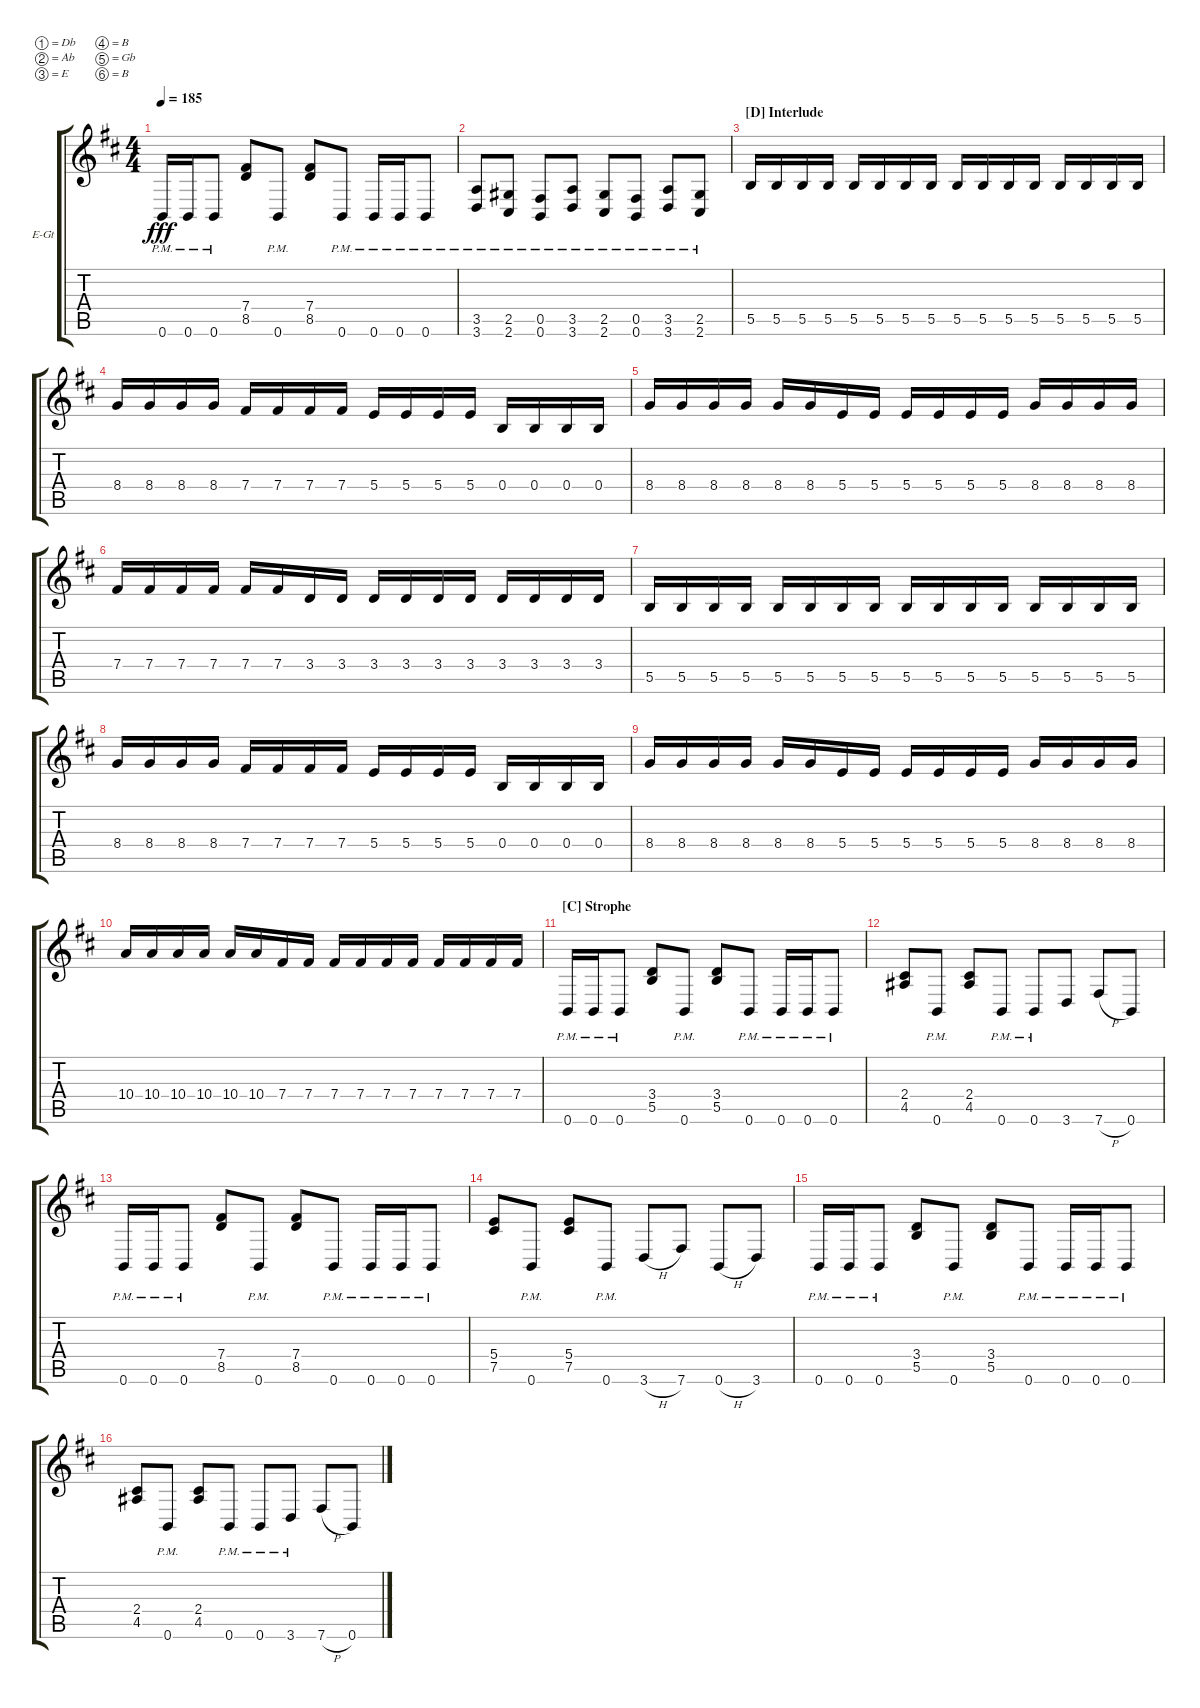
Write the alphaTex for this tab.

\defaultSystemsLayout 4
\bracketExtendMode groupsimilarinstruments
\firstSystemTrackNameOrientation horizontal
\otherSystemsTrackNameOrientation horizontal
\track ("Electric Guitar" "E-Gt") {instrument distortionguitar}
\staff {score tabs}
\tuning (Db4 Ab3 E3 B2 Gb2 B1)
\ts (4 4)
\tempo 185
\clef g2
\ks bminor
0.6{pm}.16{dy fff} 0.6{pm}.16 0.6{pm}.8 (8.5 7.4).8 0.6{pm}.8 (8.5 7.4).8 0.6{pm}.8 0.6{pm}.16 0.6{pm}.16 0.6{pm}.8 |
(3.6{pm} 3.5{pm}).8 (2.6{pm} 2.5{pm}).8 (0.6{pm} 0.5{pm}).8 (3.6{pm} 3.5{pm}).8 (2.6{pm} 2.5{pm}).8 (0.6{pm} 0.5{pm}).8 (3.6{pm} 3.5{pm}).8 (2.6{pm} 2.5{pm}).8 |
\section ("D" "Interlude")
5.5.16 5.5.16 5.5.16 5.5.16 5.5.16 5.5.16 5.5.16 5.5.16 5.5.16 5.5.16 5.5.16 5.5.16 5.5.16 5.5.16 5.5.16 5.5.16 |
8.4.16 8.4.16 8.4.16 8.4.16 7.4.16 7.4.16 7.4.16 7.4.16 5.4.16 5.4.16 5.4.16 5.4.16 0.4.16 0.4.16 0.4.16 0.4.16 |
8.4.16 8.4.16 8.4.16 8.4.16 8.4.16 8.4.16 5.4.16 5.4.16 5.4.16 5.4.16 5.4.16 5.4.16 8.4.16 8.4.16 8.4.16 8.4.16 |
7.4.16 7.4.16 7.4.16 7.4.16 7.4.16 7.4.16 3.4.16 3.4.16 3.4.16 3.4.16 3.4.16 3.4.16 3.4.16 3.4.16 3.4.16 3.4.16 |
5.5.16 5.5.16 5.5.16 5.5.16 5.5.16 5.5.16 5.5.16 5.5.16 5.5.16 5.5.16 5.5.16 5.5.16 5.5.16 5.5.16 5.5.16 5.5.16 |
8.4.16 8.4.16 8.4.16 8.4.16 7.4.16 7.4.16 7.4.16 7.4.16 5.4.16 5.4.16 5.4.16 5.4.16 0.4.16 0.4.16 0.4.16 0.4.16 |
8.4.16 8.4.16 8.4.16 8.4.16 8.4.16 8.4.16 5.4.16 5.4.16 5.4.16 5.4.16 5.4.16 5.4.16 8.4.16 8.4.16 8.4.16 8.4.16 |
10.4.16 10.4.16 10.4.16 10.4.16 10.4.16 10.4.16 7.4.16 7.4.16 7.4.16 7.4.16 7.4.16 7.4.16 7.4.16 7.4.16 7.4.16 7.4.16 |
\section ("C" "Strophe")
0.6{pm}.16 0.6{pm}.16 0.6{pm}.8 (5.5 3.4).8 0.6{pm}.8 (5.5 3.4).8 0.6{pm}.8 0.6{pm}.16 0.6{pm}.16 0.6{pm}.8 |
(2.4 4.5).8 0.6{pm}.8 (2.4 4.5).8 0.6{pm}.8 0.6{pm}.8 3.6.8 7.6{h}.8 0.6.8 |
0.6{pm}.16 0.6{pm}.16 0.6{pm}.8 (8.5 7.4).8 0.6{pm}.8 (8.5 7.4).8 0.6{pm}.8 0.6{pm}.16 0.6{pm}.16 0.6{pm}.8 |
(5.4 7.5).8 0.6{pm}.8 (5.4 7.5).8 0.6{pm}.8 3.6{h}.8 7.6.8 0.6{h}.8 3.6.8 |
0.6{pm}.16 0.6{pm}.16 0.6{pm}.8 (5.5 3.4).8 0.6{pm}.8 (5.5 3.4).8 0.6{pm}.8 0.6{pm}.16 0.6{pm}.16 0.6{pm}.8 |
(2.4 4.5).8 0.6{pm}.8 (2.4 4.5).8 0.6{pm}.8 0.6{pm}.8 3.6{pm}.8 7.6{h}.8 0.6.8
